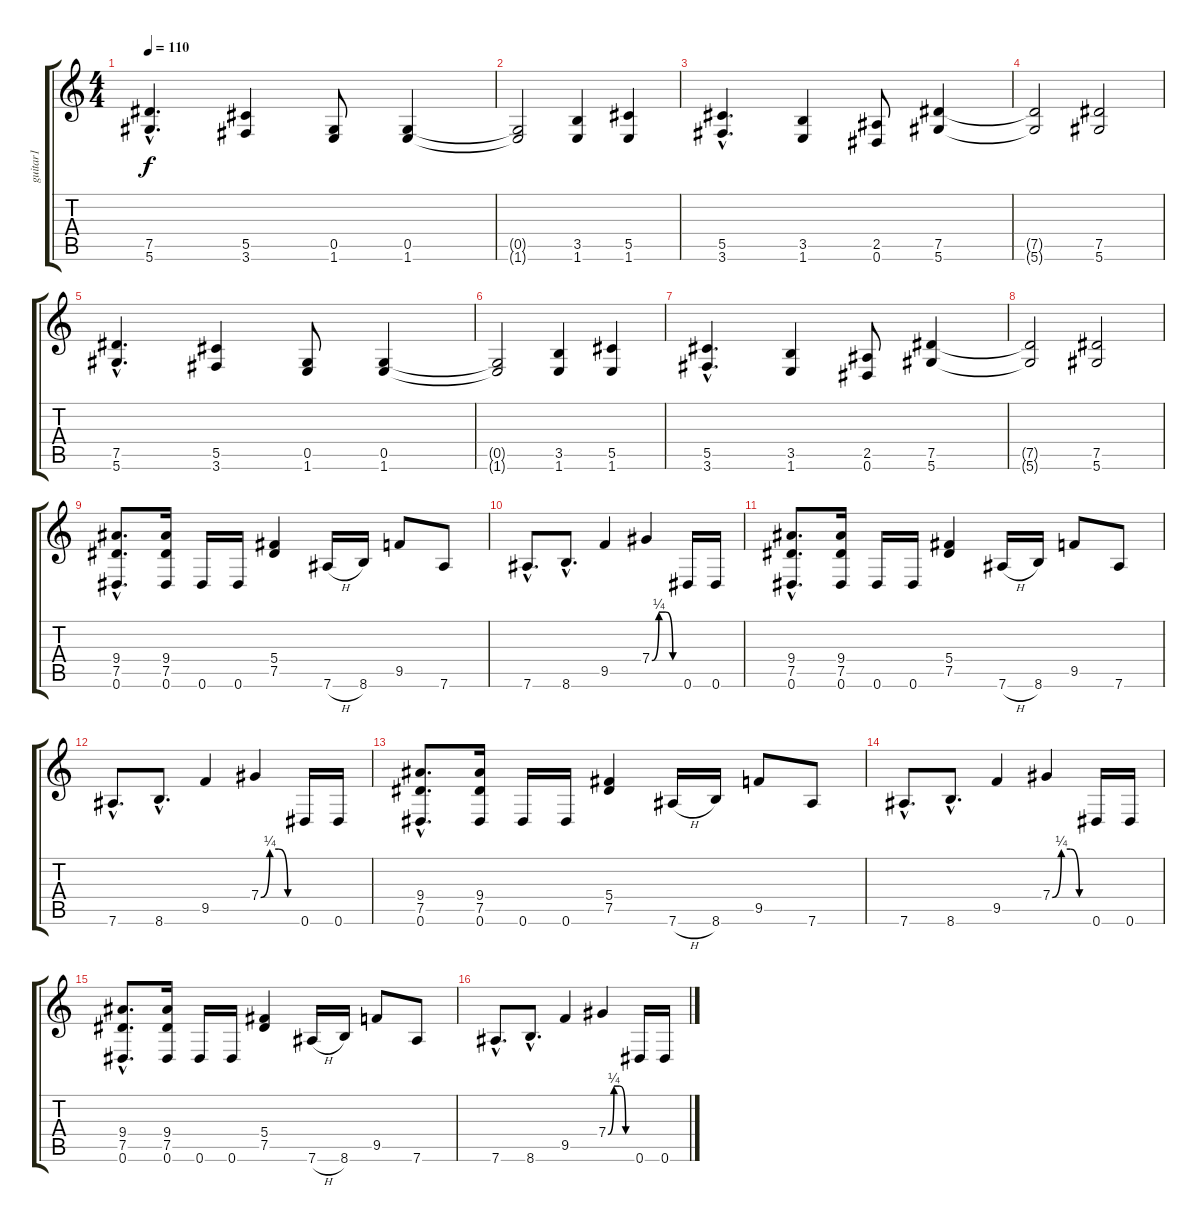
\track ("guitar1" "guitar1") {instrument distortionguitar}
\staff {score tabs}
\tuning (Eb4 Bb3 Gb3 Db3 Ab2 Eb2) {hide}
\ts (4 4)
\tempo 110
\clef g2
\ks c
(7.5{hac} 5.6{hac}).4{d dy f} (5.5 3.6).4 (0.5 1.6).8 (0.5 1.6).4 |
(0.5{t} 1.6{t}).2 (3.5 1.6).4 (5.5 1.6).4 |
(5.5{hac} 3.6{hac}).4{d} (3.5 1.6).4 (2.5 0.6).8 (7.5 5.6).4 |
(7.5{t} 5.6{t}).2 (7.5 5.6).2 |
(7.5{hac} 5.6{hac}).4{d} (5.5 3.6).4 (0.5 1.6).8 (0.5 1.6).4 |
(0.5{t} 1.6{t}).2 (3.5 1.6).4 (5.5 1.6).4 |
(5.5{hac} 3.6{hac}).4{d} (3.5 1.6).4 (2.5 0.6).8 (7.5 5.6).4 |
(7.5{t} 5.6{t}).2 (7.5 5.6).2 |
(9.4{hac} 7.5{hac} 0.6{hac}).8{d} (9.4 7.5 0.6).16 0.6.16 0.6.16 (5.4 7.5).4 7.6{h}.16 8.6.16 9.5.8 7.6.8 |
7.6{hac}.8{d} 8.6{hac}.8{d} 9.5.4 7.4{be (custom 0 0 15 1 30 1 45 0 60 0)}.4 0.6.16 0.6.16 |
(9.4{hac} 7.5{hac} 0.6{hac}).8{d} (9.4 7.5 0.6).16 0.6.16 0.6.16 (5.4 7.5).4 7.6{h}.16 8.6.16 9.5.8 7.6.8 |
7.6{hac}.8{d} 8.6{hac}.8{d} 9.5.4 7.4{be (custom 0 0 15 1 30 1 45 0 60 0)}.4 0.6.16 0.6.16 |
(9.4{hac} 7.5{hac} 0.6{hac}).8{d} (9.4 7.5 0.6).16 0.6.16 0.6.16 (5.4 7.5).4 7.6{h}.16 8.6.16 9.5.8 7.6.8 |
7.6{hac}.8{d} 8.6{hac}.8{d} 9.5.4 7.4{be (custom 0 0 15 1 30 1 45 0 60 0)}.4 0.6.16 0.6.16 |
(9.4{hac} 7.5{hac} 0.6{hac}).8{d} (9.4 7.5 0.6).16 0.6.16 0.6.16 (5.4 7.5).4 7.6{h}.16 8.6.16 9.5.8 7.6.8 |
7.6{hac}.8{d} 8.6{hac}.8{d} 9.5.4 7.4{be (custom 0 0 15 1 30 1 45 0 60 0)}.4 0.6.16 0.6.16
